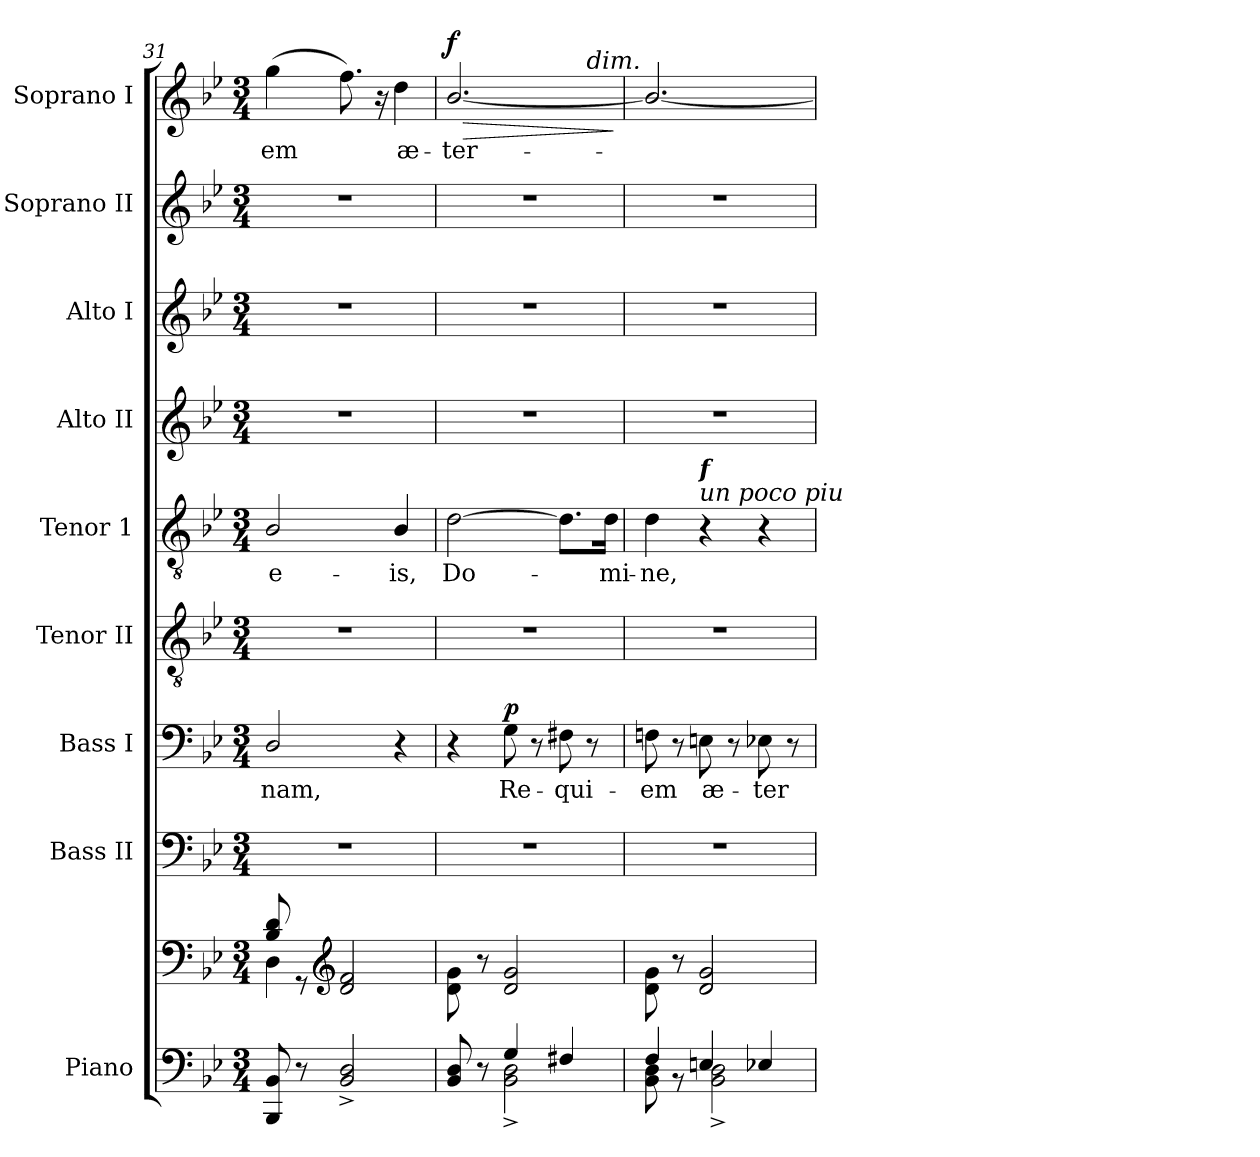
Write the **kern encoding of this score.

**kern	**kern	**kern	**kern	**text	**dynam	**kern	**kern	**text	**kern	**kern	**kern	**kern	**text	**dynam
*part9	*part9	*part8	*part7	*part7	*part7	*part6	*part5	*part5	*part4	*part3	*part2	*part1	*part1	*part1
*staff10	*staff9	*staff8	*staff7	*staff7	*staff7	*staff6	*staff5	*staff5	*staff4	*staff3	*staff2	*staff1	*staff1	*staff1
*I"Piano	*	*I"Bass II	*I"Bass I	*	*	*I"Tenor II	*I"Tenor 1	*	*I"Alto II	*I"Alto I	*I"Soprano II	*I"Soprano I	*	*
*I'Pno.	*	*I'B	*I'B	*	*	*I'T.	*I'T.	*	*I'A	*I'A	*I'S	*I'S	*	*
*clefF4	*clefF4	*clefF4	*clefF4	*	*	*clefGv2	*clefGv2	*	*clefG2	*clefG2	*clefG2	*clefG2	*	*
*	*	*	*	*	*	*ITrd7c12	*ITrd7c12	*	*	*	*	*	*	*
*k[b-e-]	*k[b-e-]	*k[b-e-]	*k[b-e-]	*	*	*k[b-e-]	*k[b-e-]	*	*k[b-e-]	*k[b-e-]	*k[b-e-]	*k[b-e-]	*	*
*g:	*g:	*g:	*g:	*	*	*g:	*g:	*	*g:	*g:	*g:	*g:	*	*
*M3/4	*M3/4	*M3/4	*M3/4	*	*	*M3/4	*M3/4	*	*M3/4	*M3/4	*M3/4	*M3/4	*	*
=31	=31	=31	=31	=31	=31	=31	=31	=31	=31	=31	=31	=31	=31	=31
*	*^	*	*	*	*	*	*	*	*	*	*	*	*	*
!	!	!	!LO:N:vis=1	!	!	!	!	!	!	!	!	!	!	!	!
!	!	!	!	!	!LO:LY:b:color=#000000	!	!LO:N:vis=1	!	!	!	!	!	!	!	!
!	!	!	!	!	!	!	!	!	!LO:LY:b:color=#000000	!LO:N:vis=1	!LO:N:vis=1	!LO:N:vis=1	!	!	!
!	!	!	!	!	!	!	!	!	!	!	!	!	!	!LO:LY:b:color=#000000	!
8BBB-i/ 8BB-i	4Di\	8B-i/ 8di	2.r	2Di/	-nam,	.	2.r	2BB-i/	e-	2.r	2.r	2.r	(4ggi\	-em	.
8r	.	8r	.	.	.	.	.	.	.	.	.	.	.	.	.
*	*clefG2	*	*	*	*	*	*	*	*	*	*	*	*	*	*
2BB-i/^ 2Di^	2ryy	2di/ 2fi	.	.	.	.	.	.	.	.	.	.	8.ffi\)	.	.
.	.	.	.	.	.	.	.	.	.	.	.	.	16r	.	.
!	!	!	!	!	!	!	!	!	!LO:LY:b:color=#000000	!	!	!	!	!	!
!	!	!	!	!	!	!	!	!	!	!	!	!	!	!LO:LY:b:color=#000000	!
.	.	.	.	4r	.	.	.	4BB-i/	-is,	.	.	.	4ddi\	æ-	.
*	*v	*v	*	*	*	*	*	*	*	*	*	*	*	*	*
=32	=32	=32	=32	=32	=32	=32	=32	=32	=32	=32	=32	=32	=32	=32
*^	*	*	*	*	*	*	*	*	*	*	*	*	*	*
!	!	!	!LO:N:vis=1	!	!	!	!LO:N:vis=1	!	!	!	!	!	!	!	!
!	!	!	!	!	!	!	!	!	!LO:LY:b:color=#000000	!LO:N:vis=1	!LO:N:vis=1	!LO:N:vis=1	!	!	!
!	!	!	!	!	!	!	!	!	!	!	!	!	!LO:TX:a:i:t=poco	!	!
!	!	!	!	!	!	!	!	!	!	!	!	!	!	!LO:LY:b:color=#000000	!LO:HP:b
*	*	*	*	*	*	*	*	*	*	*	*	*	*^	*	*
8BB-i/ 8Di	4ryy	8di\ 8gi	2.r	4r	.	.	2.r	[2Di\	Do-	2.r	2.r	2.r	[2.b-i/	2ryy	-ter-	> f
8r	.	8r	.	.	.	.	.	.	.	.	.	.	.	.	.	.
!	!	!	!	!	!LO:LY:b:color=#000000	!	!	!	!	!	!	!	!	!	!	!
4Gi/	2BB-i\^ 2Di^	2di/ 2gi	.	8Gi\	Re-	p	.	.	.	.	.	.	.	.	.	.
.	.	.	.	8r	.	.	.	.	.	.	.	.	.	.	.	.
!	!	!	!	!	!LO:LY:b:color=#000000	!	!	!	!	!	!	!	!	!	!	!
4F#Xi/	.	.	.	8F#Xi\	-qui-	.	.	8.Di\L]	.	.	.	.	.	8ryy	.	.
!	!	!	!	!	!	!	!	!	!	!	!	!	!	!LO:TX:a:i:t=dim.	!	!
.	.	.	.	8r	.	.	.	.	.	.	.	.	.	8ryy	.	.
!	!	!	!	!	!	!	!	!	!LO:LY:b:color=#000000	!	!	!	!	!	!	!
.	.	.	.	.	.	.	.	16Di\Jk	-mi-	.	.	.	.	.	.	.
*v	*v	*	*	*	*	*	*	*	*	*	*	*	*	*	*	*
.	.	.	.	.	.	.	.	.	.	.	.	.	.	.	]
=33	=33	=33	=33	=33	=33	=33	=33	=33	=33	=33	=33	=33	=33	=33	=33
*^	*	*	*	*	*	*	*	*	*	*	*	*	*	*	*
!	!	!	!LO:N:vis=1	!	!	!	!	!	!	!	!	!	!	!	!	!
*	*	*	*	*	*	*	*	*	*	*	*	*	*v	*v	*	*
*	*	*	*	*	*	*	*	*	*	*	*	*	*^	*	*
!	!	!	!	!	!LO:LY:b:color=#000000	!	!LO:N:vis=1	!	!	!	!	!	!	!	!	!
*	*	*	*	*	*	*	*	*	*	*	*	*	*v	*v	*	*
*	*	*	*	*	*	*	*	*	*	*	*	*	*^	*	*
!	!	!	!	!	!	!	!	!	!LO:LY:b:color=#000000	!LO:N:vis=1	!LO:N:vis=1	!LO:N:vis=1	!	!	!	!
*	*	*	*	*	*	*	*	*	*	*	*	*	*v	*v	*	*
4Fi/	8BB-i\ 8Di	8di\ 8gi	2.r	8Fni\	-em	.	2.r	4Di\	-ne,	2.r	2.r	2.r	2.b-i/_	.	.
.	8r	8r	.	8r	.	.	.	.	.	.	.	.	.	.	.
!	!	!	!	!	!	!	!	!LO:TX:a:i:t=un poco piu	!	!	!	!	!	!	!
!	!	!	!	!	!	!	!	!LO:TX:Bi:t=f	!	!	!	!	!	!	!
!	!	!	!	!	!LO:LY:b:color=#000000	!	!	!	!	!	!	!	!	!	!
4Eni/	2BB-i\^ 2Di^	2di/ 2gi	.	8Eni\	æ-	.	.	4r	.	.	.	.	.	.	.
.	.	.	.	8r	.	.	.	.	.	.	.	.	.	.	.
!	!	!	!	!	!LO:LY:b:color=#000000	!	!	!	!	!	!	!	!	!	!
4E-Xi/	.	.	.	8E-Xi\	-ter-	.	.	4r	.	.	.	.	.	.	.
.	.	.	.	8r	.	.	.	.	.	.	.	.	.	.	.
*v	*v	*	*	*	*	*	*	*	*	*	*	*	*	*	*
=	=	=	=	=	=	=	=	=	=	=	=	=	=	=
*-	*-	*-	*-	*-	*-	*-	*-	*-	*-	*-	*-	*-	*-	*-
